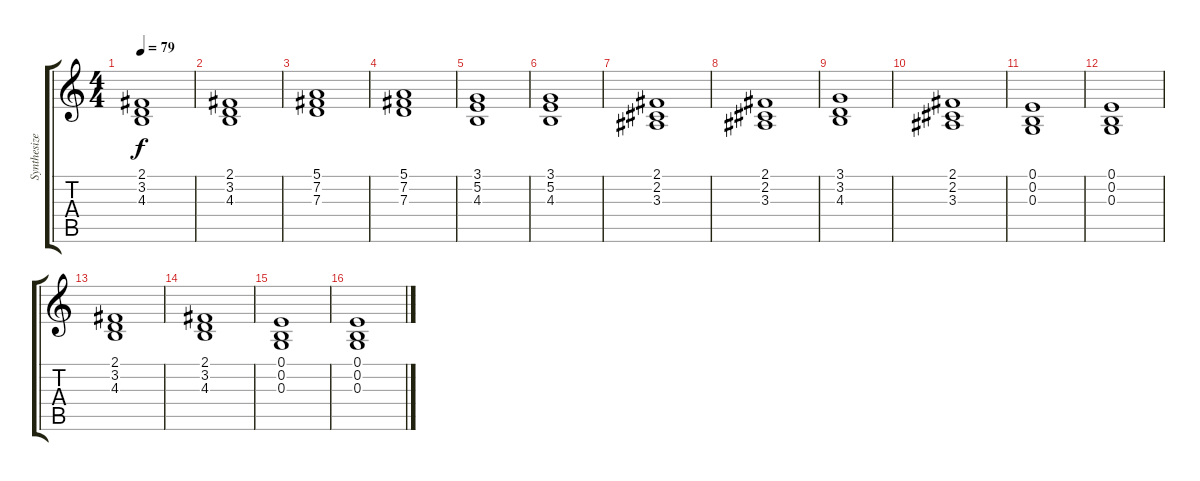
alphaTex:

\track ("Synthesizer Right hand" "Synthesize") {instrument synthstrings1}
\staff {score tabs}
\tuning (E4 B3 G3 D3 A2 E2) {hide}
\ts (4 4)
\tempo 79
\clef g2
\ks c
(2.1 3.2 4.3).1{dy f} |
(2.1 3.2 4.3).1 |
(5.1 7.2 7.3).1 |
(5.1 7.2 7.3).1 |
(3.1 5.2 4.3).1 |
(3.1 5.2 4.3).1 |
(2.1 2.2 3.3).1 |
(2.1 2.2 3.3).1 |
(3.1 3.2 4.3).1 |
(2.1 2.2 3.3).1 |
(0.1 0.2 0.3).1 |
(0.1 0.2 0.3).1 |
(2.1 3.2 4.3).1 |
(2.1 3.2 4.3).1 |
(0.1 0.2 0.3).1 |
(0.1 0.2 0.3).1
